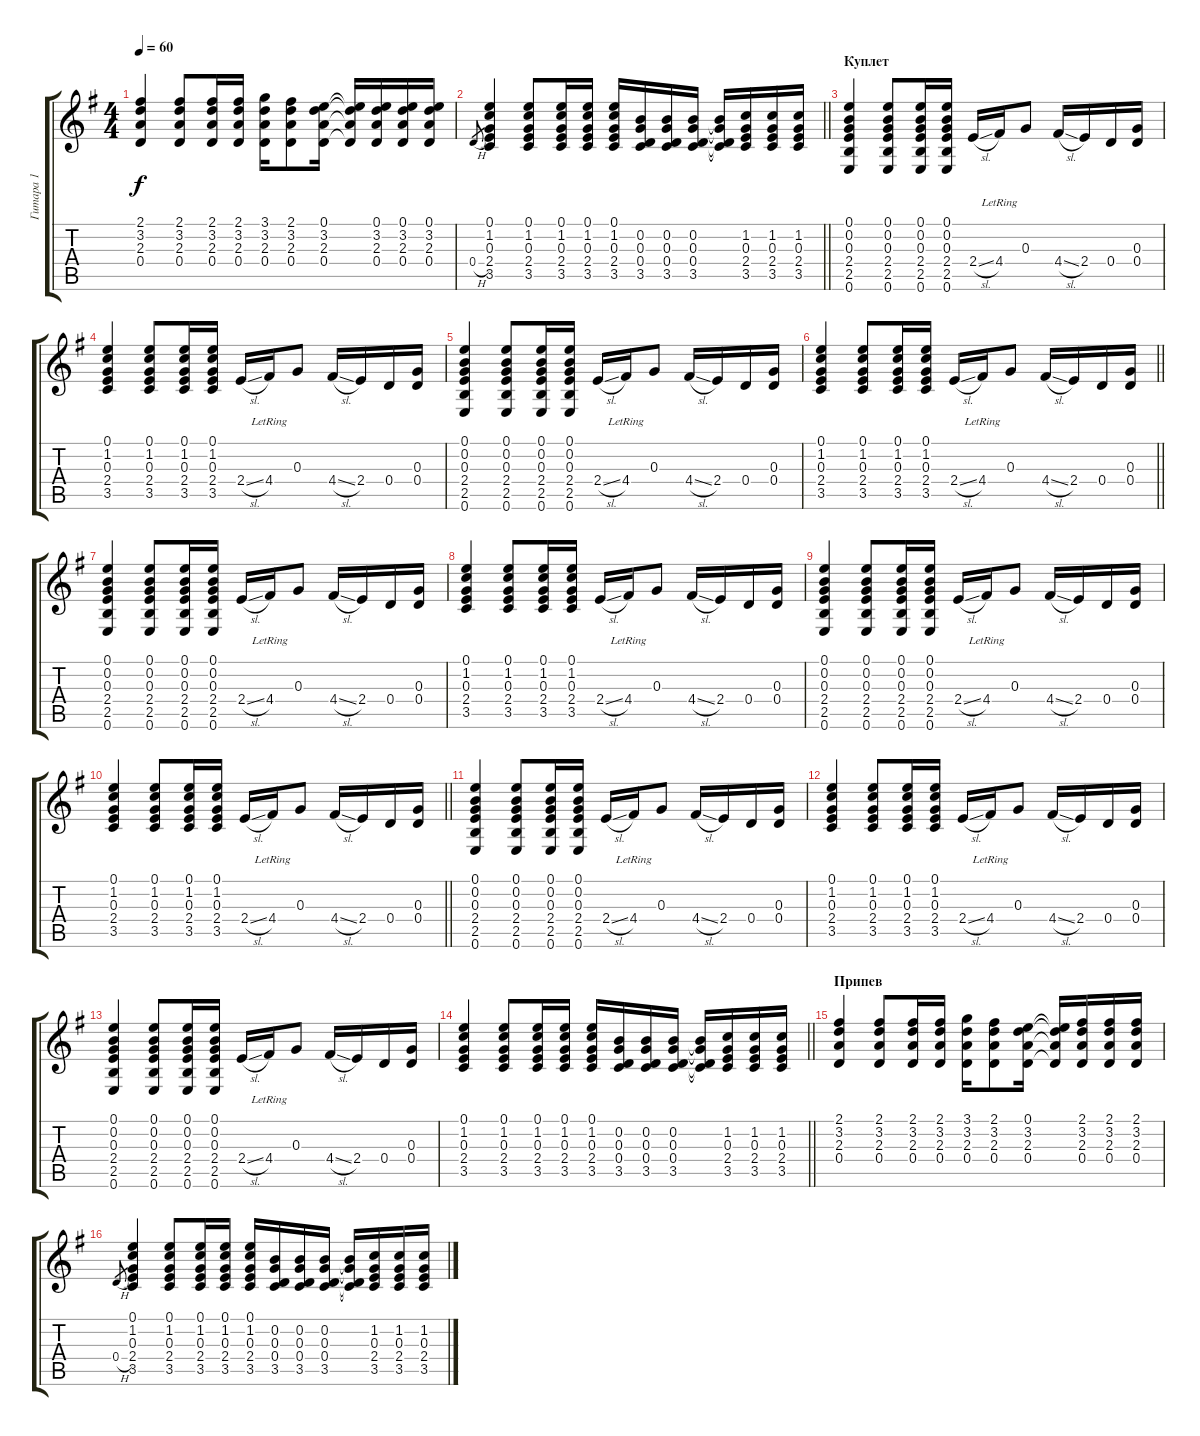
\track ("Гитара 1" "Гитара 1") {instrument electricguitarclean}
\staff {score tabs}
\tuning (E4 B3 G3 D3 A2 E2) {hide}
\ts (4 4)
\tempo 60
\clef g2
\ks g
(2.1 3.2 2.3 0.4).4{dy f} (2.1 3.2 2.3 0.4).8 (2.1 3.2 2.3 0.4).16 (2.1 3.2 2.3 0.4).16 (3.1 3.2 2.3 0.4).16 (2.1 3.2 2.3 0.4).8 (0.1 3.2 2.3 0.4).16 (0.1{t} 3.2{t} 2.3{t} 0.4{t}).16 (0.1 3.2 2.3 0.4).16 (0.1 3.2 2.3 0.4).16 (0.1 3.2 2.3 0.4).16 |
\barLineRight lightlight
0.4{h}.8{gr} (0.1 1.2 0.3 2.4 3.5).4 (0.1 1.2 0.3 2.4 3.5).8 (0.1 1.2 0.3 2.4 3.5).16 (0.1 1.2 0.3 2.4 3.5).16 (0.1 1.2 0.3 2.4 3.5).16 (0.2 0.3 0.4 3.5).16 (0.2 0.3 0.4 3.5).16 (0.2 0.3 0.4 3.5).16 (0.2{t} 0.3{t} 0.4{t} 3.5{t}).16 (1.2 0.3 2.4 3.5).16 (1.2 0.3 2.4 3.5).16 (1.2 0.3 2.4 3.5).16 |
\section ("" "Куплет")
(0.1 0.2 0.3 2.4 2.5 0.6).4 (0.1 0.2 0.3 2.4 2.5 0.6).8 (0.1 0.2 0.3 2.4 2.5 0.6).16 (0.1 0.2 0.3 2.4 2.5 0.6).16 2.4{sl}.16 4.4{lr}.16 0.3.8 4.4{sl}.16 2.4.16 0.4.16 (0.3 0.4).16 |
(0.1 1.2 0.3 2.4 3.5).4 (0.1 1.2 0.3 2.4 3.5).8 (0.1 1.2 0.3 2.4 3.5).16 (0.1 1.2 0.3 2.4 3.5).16 2.4{sl}.16 4.4{lr}.16 0.3.8 4.4{sl}.16 2.4.16 0.4.16 (0.3 0.4).16 |
(0.1 0.2 0.3 2.4 2.5 0.6).4 (0.1 0.2 0.3 2.4 2.5 0.6).8 (0.1 0.2 0.3 2.4 2.5 0.6).16 (0.1 0.2 0.3 2.4 2.5 0.6).16 2.4{sl}.16 4.4{lr}.16 0.3.8 4.4{sl}.16 2.4.16 0.4.16 (0.3 0.4).16 |
\barLineRight lightlight
(0.1 1.2 0.3 2.4 3.5).4 (0.1 1.2 0.3 2.4 3.5).8 (0.1 1.2 0.3 2.4 3.5).16 (0.1 1.2 0.3 2.4 3.5).16 2.4{sl}.16 4.4{lr}.16 0.3.8 4.4{sl}.16 2.4.16 0.4.16 (0.3 0.4).16 |
(0.1 0.2 0.3 2.4 2.5 0.6).4 (0.1 0.2 0.3 2.4 2.5 0.6).8 (0.1 0.2 0.3 2.4 2.5 0.6).16 (0.1 0.2 0.3 2.4 2.5 0.6).16 2.4{sl}.16 4.4{lr}.16 0.3.8 4.4{sl}.16 2.4.16 0.4.16 (0.3 0.4).16 |
(0.1 1.2 0.3 2.4 3.5).4 (0.1 1.2 0.3 2.4 3.5).8 (0.1 1.2 0.3 2.4 3.5).16 (0.1 1.2 0.3 2.4 3.5).16 2.4{sl}.16 4.4{lr}.16 0.3.8 4.4{sl}.16 2.4.16 0.4.16 (0.3 0.4).16 |
(0.1 0.2 0.3 2.4 2.5 0.6).4 (0.1 0.2 0.3 2.4 2.5 0.6).8 (0.1 0.2 0.3 2.4 2.5 0.6).16 (0.1 0.2 0.3 2.4 2.5 0.6).16 2.4{sl}.16 4.4{lr}.16 0.3.8 4.4{sl}.16 2.4.16 0.4.16 (0.3 0.4).16 |
\barLineRight lightlight
(0.1 1.2 0.3 2.4 3.5).4 (0.1 1.2 0.3 2.4 3.5).8 (0.1 1.2 0.3 2.4 3.5).16 (0.1 1.2 0.3 2.4 3.5).16 2.4{sl}.16 4.4{lr}.16 0.3.8 4.4{sl}.16 2.4.16 0.4.16 (0.3 0.4).16 |
(0.1 0.2 0.3 2.4 2.5 0.6).4 (0.1 0.2 0.3 2.4 2.5 0.6).8 (0.1 0.2 0.3 2.4 2.5 0.6).16 (0.1 0.2 0.3 2.4 2.5 0.6).16 2.4{sl}.16 4.4{lr}.16 0.3.8 4.4{sl}.16 2.4.16 0.4.16 (0.3 0.4).16 |
(0.1 1.2 0.3 2.4 3.5).4 (0.1 1.2 0.3 2.4 3.5).8 (0.1 1.2 0.3 2.4 3.5).16 (0.1 1.2 0.3 2.4 3.5).16 2.4{sl}.16 4.4{lr}.16 0.3.8 4.4{sl}.16 2.4.16 0.4.16 (0.3 0.4).16 |
(0.1 0.2 0.3 2.4 2.5 0.6).4 (0.1 0.2 0.3 2.4 2.5 0.6).8 (0.1 0.2 0.3 2.4 2.5 0.6).16 (0.1 0.2 0.3 2.4 2.5 0.6).16 2.4{sl}.16 4.4{lr}.16 0.3.8 4.4{sl}.16 2.4.16 0.4.16 (0.3 0.4).16 |
\barLineRight lightlight
(0.1 1.2 0.3 2.4 3.5).4 (0.1 1.2 0.3 2.4 3.5).8 (0.1 1.2 0.3 2.4 3.5).16 (0.1 1.2 0.3 2.4 3.5).16 (0.1 1.2 0.3 2.4 3.5).16 (0.2 0.3 0.4 3.5).16 (0.2 0.3 0.4 3.5).16 (0.2 0.3 0.4 3.5).16 (0.2{t} 0.3{t} 0.4{t} 3.5{t}).16 (1.2 0.3 2.4 3.5).16 (1.2 0.3 2.4 3.5).16 (1.2 0.3 2.4 3.5).16 |
\section ("" "Припев")
(2.1 3.2 2.3 0.4).4 (2.1 3.2 2.3 0.4).8 (2.1 3.2 2.3 0.4).16 (2.1 3.2 2.3 0.4).16 (3.1 3.2 2.3 0.4).16 (2.1 3.2 2.3 0.4).8 (0.1 3.2 2.3 0.4).16 (0.1{t} 3.2{t} 2.3{t} 0.4{t}).16 (2.1 3.2 2.3 0.4).16 (2.1 3.2 2.3 0.4).16 (2.1 3.2 2.3 0.4).16 |
0.4{h}.8{gr} (0.1 1.2 0.3 2.4 3.5).4 (0.1 1.2 0.3 2.4 3.5).8 (0.1 1.2 0.3 2.4 3.5).16 (0.1 1.2 0.3 2.4 3.5).16 (0.1 1.2 0.3 2.4 3.5).16 (0.2 0.3 0.4 3.5).16 (0.2 0.3 0.4 3.5).16 (0.2 0.3 0.4 3.5).16 (0.2{t} 0.3{t} 0.4{t} 3.5{t}).16 (1.2 0.3 2.4 3.5).16 (1.2 0.3 2.4 3.5).16 (1.2 0.3 2.4 3.5).16
